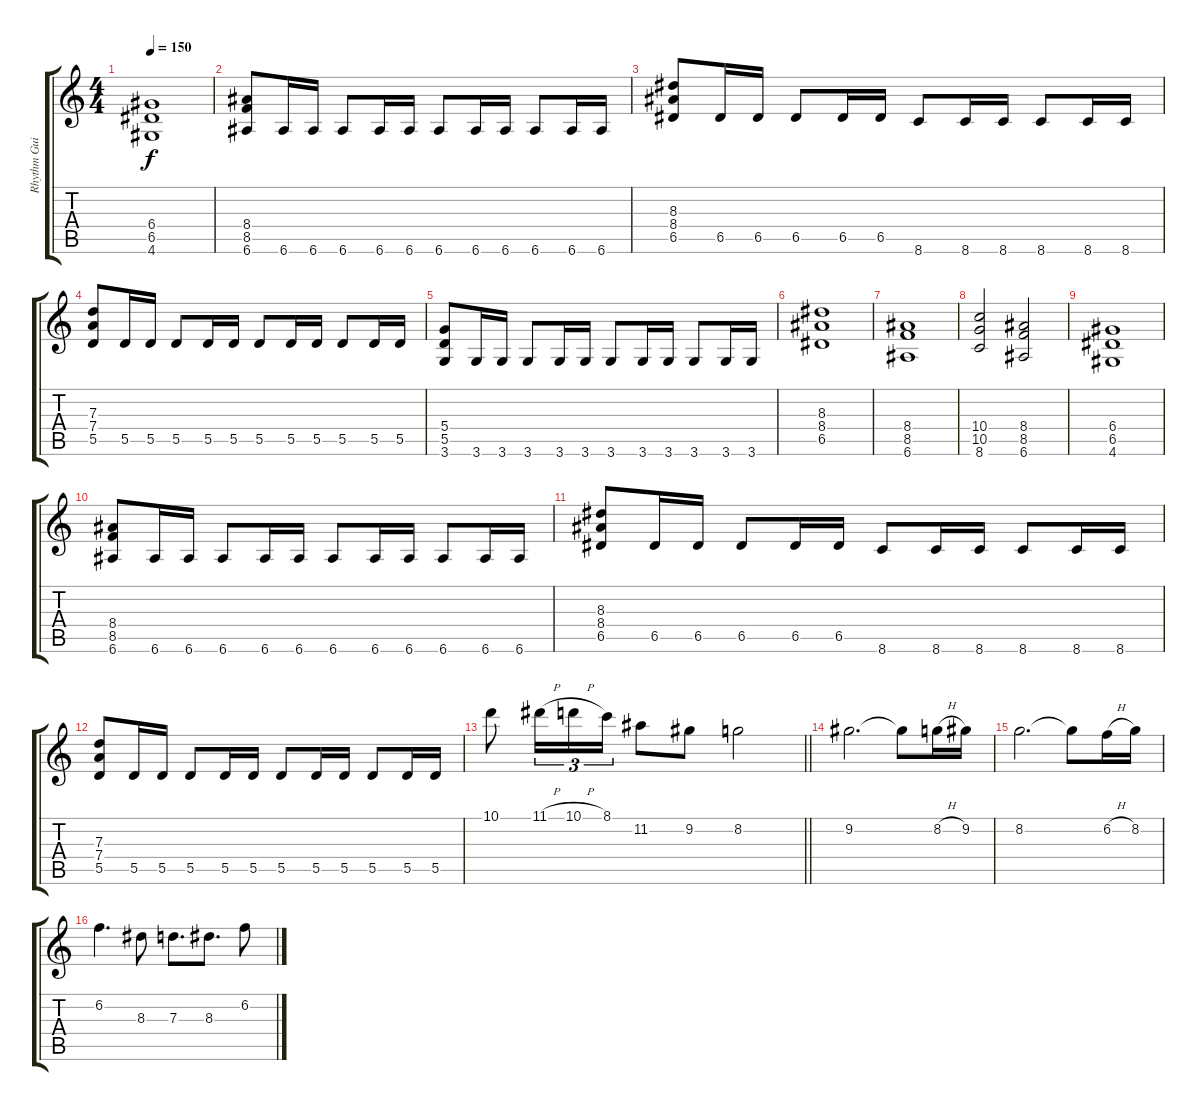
\track ("Rhythm Guitar" "Rhythm Gui") {instrument distortionguitar}
\staff {score tabs}
\tuning (E4 B3 G3 D3 A2 E2) {hide}
\ts (4 4)
\tempo 150
\clef g2
\ks c
(6.4 6.5 4.6).1{dy f} |
(8.4 8.5 6.6).8 6.6.16 6.6.16 6.6.8 6.6.16 6.6.16 6.6.8 6.6.16 6.6.16 6.6.8 6.6.16 6.6.16 |
(8.3 8.4 6.5).8 6.5.16 6.5.16 6.5.8 6.5.16 6.5.16 8.6.8 8.6.16 8.6.16 8.6.8 8.6.16 8.6.16 |
(7.3 7.4 5.5).8 5.5.16 5.5.16 5.5.8 5.5.16 5.5.16 5.5.8 5.5.16 5.5.16 5.5.8 5.5.16 5.5.16 |
(5.4 5.5 3.6).8 3.6.16 3.6.16 3.6.8 3.6.16 3.6.16 3.6.8 3.6.16 3.6.16 3.6.8 3.6.16 3.6.16 |
(8.3 8.4 6.5).1 |
(8.4 8.5 6.6).1 |
(10.4 10.5 8.6).2 (8.4 8.5 6.6).2 |
(6.4 6.5 4.6).1 |
(8.4 8.5 6.6).8 6.6.16 6.6.16 6.6.8 6.6.16 6.6.16 6.6.8 6.6.16 6.6.16 6.6.8 6.6.16 6.6.16 |
(8.3 8.4 6.5).8 6.5.16 6.5.16 6.5.8 6.5.16 6.5.16 8.6.8 8.6.16 8.6.16 8.6.8 8.6.16 8.6.16 |
(7.3 7.4 5.5).8 5.5.16 5.5.16 5.5.8 5.5.16 5.5.16 5.5.8 5.5.16 5.5.16 5.5.8 5.5.16 5.5.16 |
\barLineRight lightlight
10.1.8 11.1{h}.16{tu (3 2)} 10.1{h}.16{tu (3 2)} 8.1.16{tu (3 2)} 11.2.8 9.2.8 8.2.2 |
9.2.2{d} 9.2{t}.8 8.2{h}.16 9.2.16 |
8.2.2{d} 8.2{t}.8 6.2{h}.16 8.2.16 |
6.2.4{d} 8.3.8 7.3.8{d} 8.3.8{d} 6.2.8
